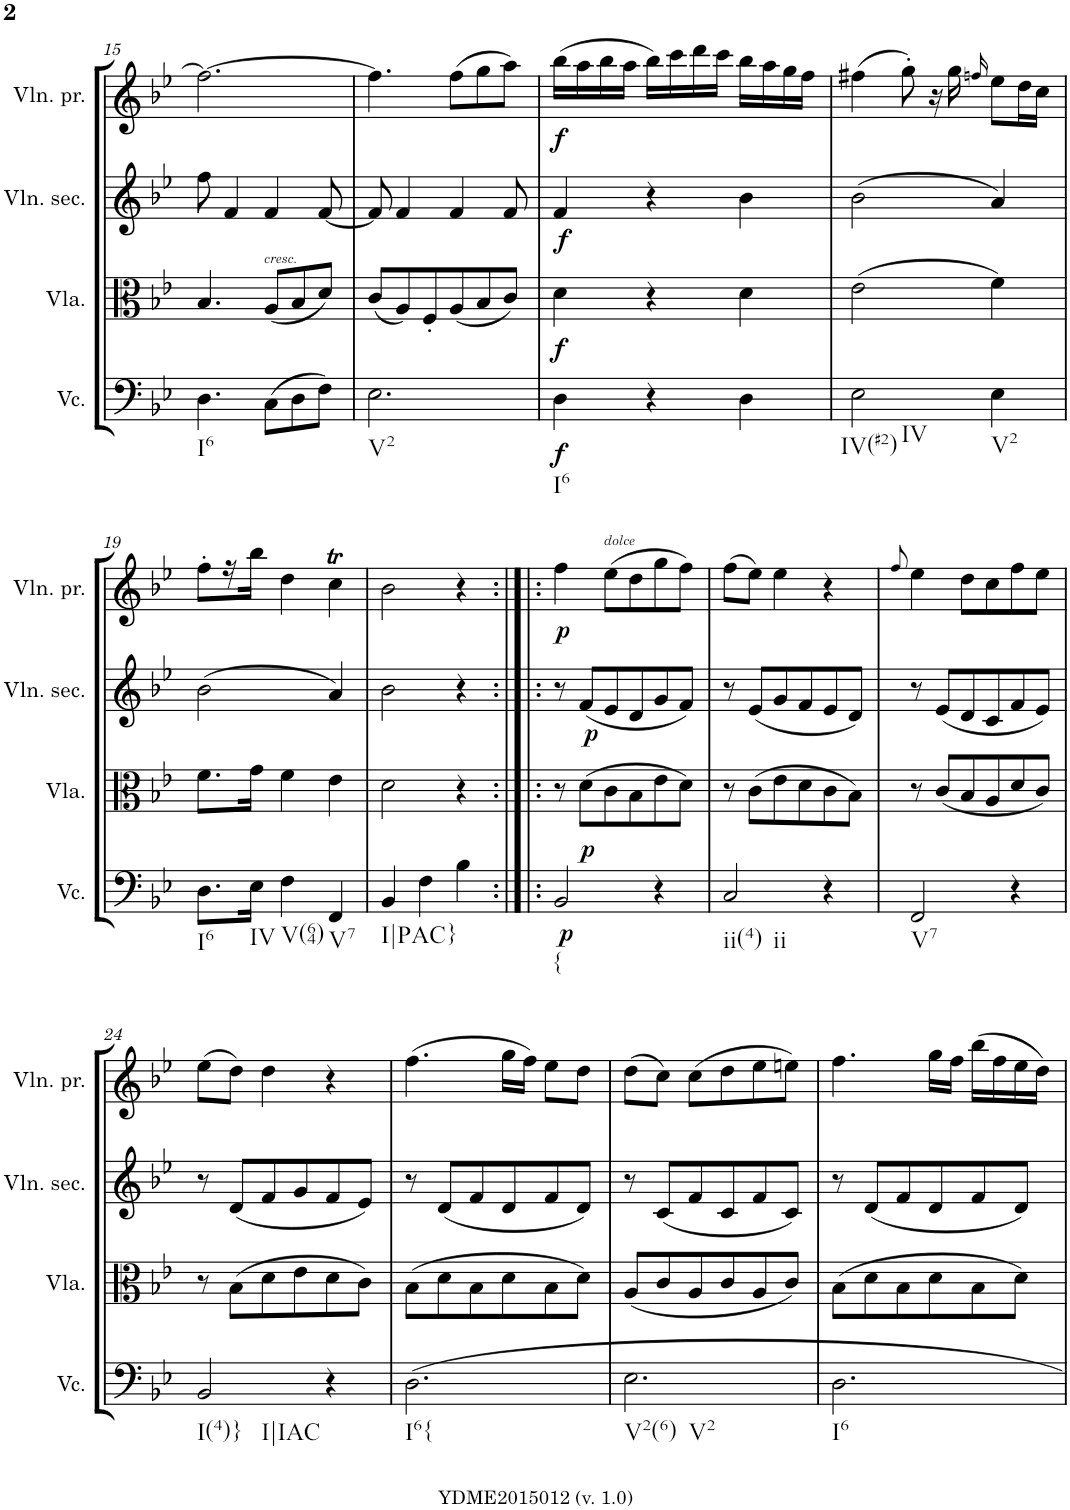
**kern	**dynam	**kern	**dynam	**kern	**dynam	**kern	**dynam
*part4	*part4	*part3	*part3	*part2	*part2	*part1	*part1
*staff4	*staff4	*staff3	*staff3	*staff2	*staff2	*staff1	*staff1
*I"Violoncelle	*	*I"Viola	*	*I"Violino secondo	*	*I"Violino primo	*
*I'Vc.	*	*I'Vla.	*	*I'Vln. sec.	*	*I'Vln. pr.	*
!!LO:PB:g=z
*clefF4	*	*clefC3	*	*clefG2	*	*clefG2	*
*k[b-e-]	*	*k[b-e-]	*	*k[b-e-]	*	*k[b-e-]	*
*M3/4	*	*M3/4	*	*M3/4	*	*M3/4	*
=15	=15	=15	=15	=15	=15	=15	=15
!LO:TX:b:t=I6	!	!	!	!	!	!	!
4.D\	.	4.B-/	.	8ff\	.	2.ff\_	.
.	.	.	.	4f/	.	.	.
!	!	!LO:TX:a:i:t=cresc.	!	!	!	!	!
(>8C\L	.	(<8A/L	.	4f/	.	.	.
8D\	.	8B-/	.	.	.	.	.
8F\J)	.	8d/J)	.	[8f/	.	.	.
=16	=16	=16	=16	=16	=16	=16	=16
!LO:TX:b:t=V2	!	!	!	!	!	!	!
2.E-\	.	(<8c/L	.	8f/]	.	4.ff\]	.
.	.	8A/)	.	4f/	.	.	.
.	.	8F'/	.	.	.	.	.
.	.	(<8A/	.	4f/	.	(>8ff\L	.
.	.	8B-/	.	.	.	8gg\	.
.	.	8c/J)	.	8f/	.	8aa\J)	.
=17	=17	=17	=17	=17	=17	=17	=17
!LO:TX:b:t=I6	!	!	!	!	!	!	!
!	!LO:DY:b	!	!LO:DY:b	!	!LO:DY:b	!	!LO:DY:b
4D\	f	4d\	f	4f/	f	(>16bb-\LL	f
.	.	.	.	.	.	16aa\	.
.	.	.	.	.	.	16bb-\	.
.	.	.	.	.	.	16aa\JJ	.
4r	.	4r	.	4r	.	16bb-\LL)	.
.	.	.	.	.	.	16ccc\	.
.	.	.	.	.	.	16ddd\	.
.	.	.	.	.	.	16ccc\JJ	.
4D\	.	4d\	.	4b-\	.	16bb-\LL	.
.	.	.	.	.	.	16aa\	.
.	.	.	.	.	.	16gg\	.
.	.	.	.	.	.	16ff\JJ	.
=18	=18	=18	=18	=18	=18	=18	=18
!LO:TX:b:t=IV(#2)	!	!	!	!	!	!	!
!LO:TX:b:t=IV	!	!	!	!	!	!	!
2E-\	.	(>2e-\	.	(>2b-\	.	(>4ff#X\	.
.	.	.	.	.	.	8gg'\)	.
.	.	.	.	.	.	16r	.
.	.	.	.	.	.	16gg\	.
.	.	.	.	.	.	16qffn/	.
!LO:TX:b:t=V2	!	!	!	!	!	!	!
4E-\	.	4f\)	.	4a/)	.	8ee-\L	.
.	.	.	.	.	.	16dd\L	.
.	.	.	.	.	.	16cc\JJ	.
!!LO:LB:g=z
=19	=19	=19	=19	=19	=19	=19	=19
!LO:TX:b:t=I6	!	!	!	!	!	!	!
8.D\L	.	8.f\L	.	(>2b-\	.	8ff'\L	.
.	.	.	.	.	.	16r	.
!LO:TX:b:t=IV	!	!	!	!	!	!	!
16E-\Jk	.	16g\Jk	.	.	.	16bb-\JJ	.
!LO:TX:b:t=V(64)	!	!	!	!	!	!	!
4F\	.	4f\	.	.	.	4dd\	.
!LO:TX:b:t=V7	!	!	!	!	!	!	!
4FF/	.	4e-\	.	4a/)	.	4ccT\	.
=20	=20	=20	=20	=20	=20	=20	=20
!LO:TX:b:t=I|PAC}	!	!	!	!	!	!	!
4BB-/	.	2d\	.	2b-\	.	2b-\	.
4F\	.	.	.	.	.	.	.
4B-\	.	4r	.	4r	.	4r	.
=21:|!|:	=21:|!|:	=21:|!|:	=21:|!|:	=21:|!|:	=21:|!|:	=21:|!|:	=21:|!|:
!LO:TX:b:t={	!	!	!	!	!	!	!
!	!LO:DY:b	!	!	!	!	!	!LO:DY:b
2BB-/	p	8r	.	8r	.	4ff\	p
!	!	!	!LO:DY:b	!	!LO:DY:b	!	!
.	.	(>8d\L	p	(<8f/L	p	.	.
!	!	!	!	!	!	!LO:TX:a:i:t=dolce	!
.	.	8c\	.	8e-/	.	(>8ee-\L	.
.	.	8B-\	.	8d/	.	8dd\	.
4r	.	8e-\	.	8g/	.	8gg\	.
.	.	8d\J)	.	8f/J)	.	8ff\J)	.
=22	=22	=22	=22	=22	=22	=22	=22
!LO:TX:b:t=ii(4)	!	!	!	!	!	!	!
!LO:TX:b:t=ii	!	!	!	!	!	!	!
2C/	.	8r	.	8r	.	(>8ff\L	.
.	.	(>8c\L	.	(<8e-/L	.	8ee-\J)	.
.	.	8e-\	.	8g/	.	4ee-\	.
.	.	8d\	.	8f/	.	.	.
4r	.	8c\	.	8e-/	.	4r	.
.	.	8B-\J)	.	8d/J)	.	.	.
=23	=23	=23	=23	=23	=23	=23	=23
.	.	.	.	.	.	8qff/	.
!LO:TX:b:t=V7	!	!	!	!	!	!	!
2FF/	.	8r	.	8r	.	4ee-\	.
.	.	(<8c/L	.	(<8e-/L	.	.	.
.	.	8B-/	.	8d/	.	8dd\L	.
.	.	8A/	.	8c/	.	8cc\	.
4r	.	8d/	.	8f/	.	8ff\	.
.	.	8c/J)	.	8e-/J)	.	8ee-\J	.
!!LO:LB:g=z
=24	=24	=24	=24	=24	=24	=24	=24
!LO:TX:b:t=I(4)}	!	!	!	!	!	!	!
!LO:TX:b:t=I|IAC	!	!	!	!	!	!	!
2BB-/	.	8r	.	8r	.	(>8ee-\L	.
.	.	(>8B-\L	.	(<8d/L	.	8dd\J)	.
.	.	8d\	.	8f/	.	4dd\	.
.	.	8e-\	.	8g/	.	.	.
4r	.	8d\	.	8f/	.	4r	.
.	.	8c\J)	.	8e-/J)	.	.	.
=25	=25	=25	=25	=25	=25	=25	=25
!LO:TX:b:t=I6{	!	!	!	!	!	!	!
2.D\	.	(>8B-\L	.	8r	.	(>4.ff\	.
.	.	8d\	.	(<8d/L	.	.	.
.	.	8B-\	.	8f/	.	.	.
.	.	8d\	.	8d/	.	16gg\LL	.
.	.	.	.	.	.	16ff\JJ)	.
.	.	8B-\	.	8f/	.	8ee-\L	.
.	.	8d\J)	.	8d/J)	.	8dd\J	.
=26	=26	=26	=26	=26	=26	=26	=26
!LO:TX:b:t=V2(6)	!	!	!	!	!	!	!
!LO:TX:b:t=V2	!	!	!	!	!	!	!
2.E-\	.	(<8A/L	.	8r	.	(>8dd\L	.
.	.	8c/	.	(<8c/L	.	8cc\J)	.
.	.	8A/	.	8f/	.	(>8cc\L	.
.	.	8c/	.	8c/	.	8dd\	.
.	.	8A/	.	8f/	.	8ee-\	.
.	.	8c/J)	.	8c/J)	.	8een\J)	.
=27	=27	=27	=27	=27	=27	=27	=27
!LO:TX:b:t=I6	!	!	!	!	!	!	!
2.D\	.	(>8B-\L	.	8r	.	4.ff\	.
.	.	8d\	.	(<8d/L	.	.	.
.	.	8B-\	.	8f/	.	.	.
.	.	8d\	.	8d/	.	16gg\LL	.
.	.	.	.	.	.	16ff\JJ	.
.	.	8B-\	.	8f/	.	(>16bb-\LL	.
.	.	.	.	.	.	16ff\	.
.	.	8d\J)	.	8d/J)	.	16ee-\	.
.	.	.	.	.	.	16dd\JJ)	.
=	=	=	=	=	=	=	=
*-	*-	*-	*-	*-	*-	*-	*-
